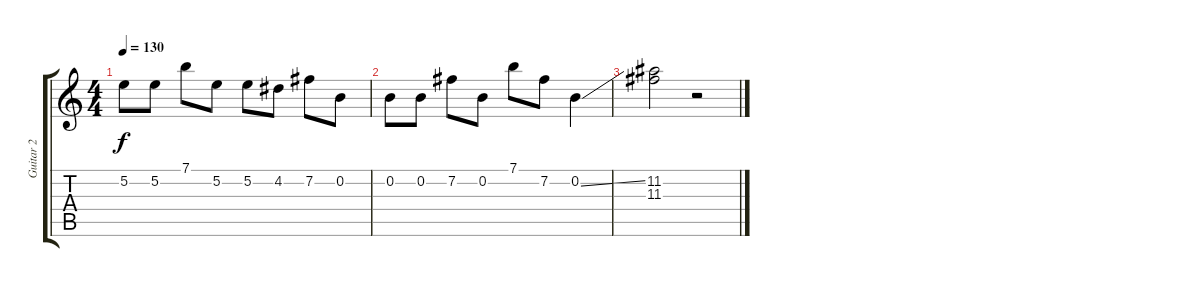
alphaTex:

\track ("Guitar 2" "Guitar 2") {instrument distortionguitar}
\staff {score tabs}
\tuning (E4 B3 G3 D3 A2 E2) {hide}
\ts (4 4)
\tempo 130
\clef g2
\ks c
5.2.8{dy f} 5.2.8 7.1.8 5.2.8 5.2.8 4.2.8 7.2.8 0.2.8 |
0.2.8 0.2.8 7.2.8 0.2.8 7.1.8 7.2.8 0.2{ss}.4 |
(11.2 11.3).2 r.2
